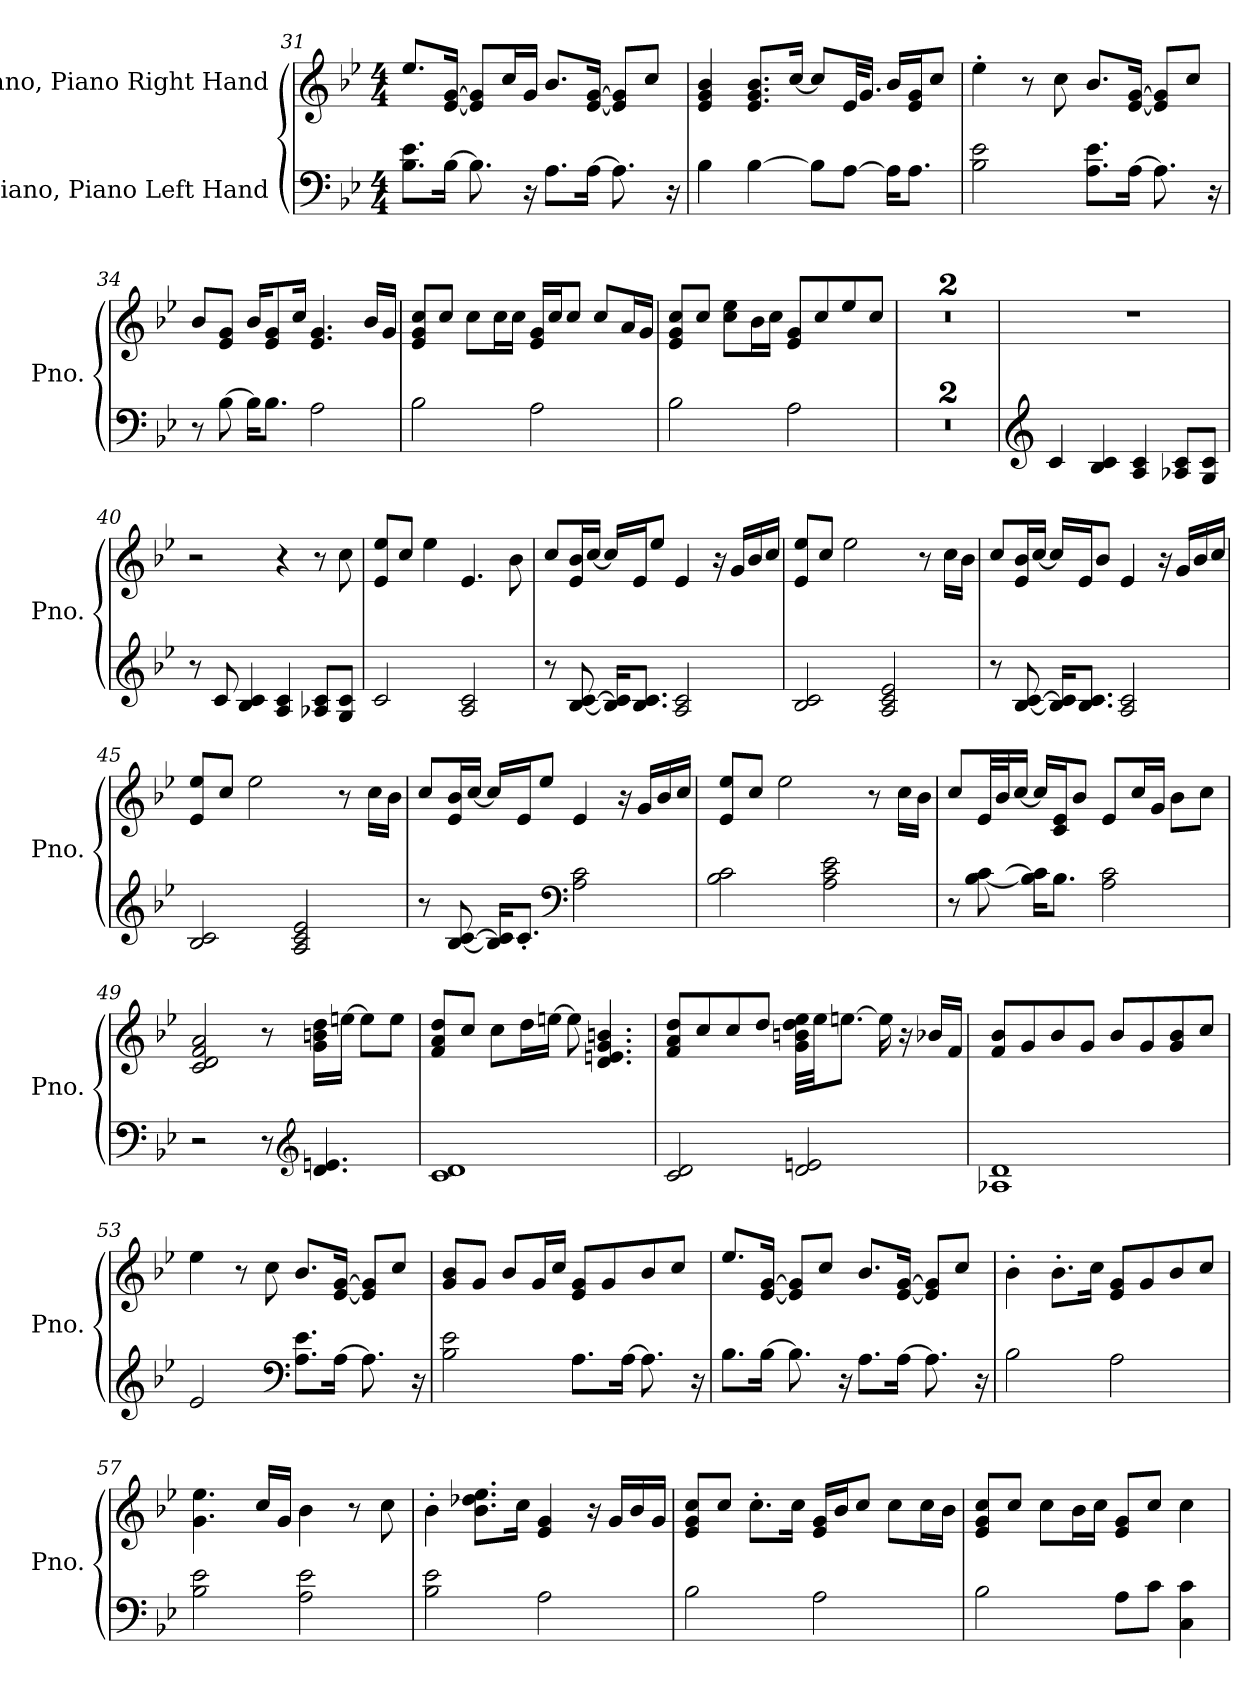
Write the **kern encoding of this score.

**kern	**kern
*part2	*part1
*staff2	*staff1
*I"Piano, Piano Left Hand	*I"Piano, Piano Right Hand
*I'Pno.	*I'Pno.
*clefF4	*clefG2
*k[b-e-]	*k[b-e-]
*M4/4	*M4/4
=31	=31
8.B-\ 8.e-\L	8.ee-/L
[16B-\Jk	[16e-/ [16g/Jk
8.B-\]	8e-/] 8g/]L
.	16cc/L
16r	16g/JJ
8.A\L	8.b-/L
[16A\Jk	[16e-/ [16g/Jk
8.A\]	8e-/] 8g/]L
.	8cc/J
16r	.
!!LO:LB:g=z
=32	=32
4B-\	4e-/ 4g/ 4b-/
[4B-\	8.e-/ 8.g/ 8.b-/L
.	[16cc/Jk
8B-\L]	8cc/L]
[8A\J	32e-/KL
.	16.g/JJ
16A\KL]	16b-/LL
8.A\J	16e-/ 16g/J
.	8cc/J
=33	=33
2B-\ 2e-\	4ee-'\
.	8r
.	8cc\
8.A\ 8.e-\L	8.b-/L
[16A\Jk	[16e-/ [16g/Jk
8.A\]	8e-/] 8g/]L
.	8cc/J
16r	.
=34	=34
8r	8b-/L
[8B-\	8e-/ 8g/J
16B-\KL]	16b-/KL
8.B-\J	8e-/ 8g/
.	16cc/Jk
2A\	4.e-/ 4.g/
.	16b-/LL
.	16g/JJ
=35	=35
2B-\	8e-/ 8g/ 8cc/L
.	8cc/J
.	8cc\L
.	16cc\L
.	16cc\JJ
2A\	16e-/ 16g/LL
.	16cc/J
.	8cc/J
.	8cc/L
.	16a/L
.	16g/JJ
!!LO:LB:g=z
=36	=36
2B-\	8e-/ 8g/ 8cc/L
.	8cc/J
.	8cc\ 8ee-\L
.	16b-\L
.	16cc\JJ
2A\	8e-/ 8g/L
.	8cc/
.	8ee-/
.	8cc/J
=37	=37
1r	1r
=38	=38
1r	1r
=39	=39
*clefG2	*
4c/	1r
4B-/ 4c/	.
4A/ 4c/	.
8A-X/ 8c/L	.
8G/ 8c/J	.
=40	=40
8r	2r
8c/	.
4B-/ 4c/	.
4A/ 4c/	4r
8A-X/ 8c/L	8r
8G/ 8c/J	8cc\
=41	=41
2c/	8e-/ 8ee-/L
.	8cc/J
.	4ee-\
2A/ 2c/	4.e-/
.	8b-\
!!LO:LB:g=z
=42	=42
8r	8cc/L
[8B-/ [8c/	16e-/ 16b-/L
.	[16cc/JJ
16B-/] 16c/]KL	16cc/LL]
8.B-/ 8.c/J	16e-/J
.	8ee-/J
2A/ 2c/	4e-/
.	16r
.	16g/LL
.	16b-/
.	16cc/JJ
=43	=43
2B-/ 2c/	8e-/ 8ee-/L
.	8cc/J
.	2ee-\
2A/ 2c/ 2e-/	.
.	8r
.	16cc\LL
.	16b-\JJ
=44	=44
8r	8cc/L
[8B-/ [8c/	16e-/ 16b-/L
.	[16cc/JJ
16B-/] 16c/]KL	16cc/LL]
8.B-/ 8.c/J	16e-/J
.	8b-/J
2A/ 2c/	4e-/
.	16r
.	16g/LL
.	16b-/
.	16cc/JJ
=45	=45
2B-/ 2c/	8e-/ 8ee-/L
.	8cc/J
.	2ee-\
2A/ 2c/ 2e-/	.
.	8r
.	16cc\LL
.	16b-\JJ
!!LO:PB:g=z
=46	=46
8r	8cc/L
[8B-/ [8c/	16e-/ 16b-/L
.	[16cc/JJ
16B-/] 16c/]KL	16cc/LL]
8.c'/J	16e-/J
.	8ee-/J
*clefF4	*
2A\ 2c\	4e-/
.	16r
.	16g/LL
.	16b-/
.	16cc/JJ
=47	=47
2B-\ 2c\	8e-/ 8ee-/L
.	8cc/J
.	2ee-\
2A\ 2c\ 2e-\	.
.	8r
.	16cc\LL
.	16b-\JJ
=48	=48
8r	8cc/L
[8B-\ [8c\	32e-/LL
.	32b-/J
.	[16cc/JJ
16B-\] 16c\]KL	16cc/LL]
8.B-\J	16c/ 16e-/J
.	8b-/J
2A\ 2c\	8e-/L
.	16cc/L
.	16g/JJ
.	8b-\L
.	8cc\J
=49	=49
2r	2c/ 2d/ 2f/ 2a/
8r	8r
*clefG2	*
4.d/ 4.en/	16g\ 16bn\ 16dd\LL
.	[16een\JJ
.	8ee\L]
.	8ee\J
!!LO:LB:g=z
=50	=50
1c 1d	8f/ 8a/ 8dd/L
.	8cc/J
.	8cc\L
.	16dd\L
.	[16een\JJ
.	8ee\]
.	4.d/ 4.en/ 4.g/ 4.bn/
=51	=51
2c/ 2d/	8f/ 8a/ 8dd/L
.	8cc/
.	8cc/
.	8dd/J
2d/ 2en/	32g\ 32bn\ 32dd\ 32ee-\LLL
.	32ee-\JJ
.	[8.een\J
.	16ee\]
.	16r
.	16b-X/LL
.	16f/JJ
=52	=52
1A-X 1d	8f/ 8b-/L
.	8g/
.	8b-/
.	8g/J
.	8b-/L
.	8g/
.	8g/ 8b-/
.	8cc/J
=53	=53
2e-/	4ee-\
.	8r
.	8cc\
*clefF4	*
8.A\ 8.e-\L	8.b-/L
[16A\Jk	[16e-/ [16g/Jk
8.A\]	8e-/] 8g/]L
.	8cc/J
16r	.
!!LO:LB:g=z
=54	=54
2B-\ 2e-\	8g/ 8b-/L
.	8g/J
.	8b-/L
.	16g/L
.	16cc/JJ
8.A\L	8e-/ 8g/L
.	8g/
[16A\Jk	.
8.A\]	8b-/
.	8cc/J
16r	.
=55	=55
8.B-\L	8.ee-/L
[16B-\Jk	[16e-/ [16g/Jk
8.B-\]	8e-/] 8g/]L
.	8cc/J
16r	.
8.A\L	8.b-/L
[16A\Jk	[16e-/ [16g/Jk
8.A\]	8e-/] 8g/]L
.	8cc/J
16r	.
=56	=56
2B-\	4b-'\
.	8.b-'\L
.	16cc\Jk
2A\	8e-/ 8g/L
.	8g/
.	8b-/
.	8cc/J
=57	=57
2B-\ 2e-\	4.g\ 4.ee-\
.	16cc/LL
.	16g/JJ
2A\ 2e-\	4b-\
.	8r
.	8cc\
!!LO:LB:g=z
=58	=58
2B-\ 2e-\	4b-'\
.	8.b-\ 8.dd-X\ 8.ee-\L
.	16cc\Jk
2A\	4e-/ 4g/
.	16r
.	16g/LL
.	16b-/
.	16g/JJ
=59	=59
2B-\	8e-/ 8g/ 8cc/L
.	8cc/J
.	8.cc'\L
.	16cc\Jk
2A\	16e-/ 16g/LL
.	16b-/J
.	8cc/J
.	8cc\L
.	16cc\L
.	16b-\JJ
=60	=60
2B-\	8e-/ 8g/ 8cc/L
.	8cc/J
.	8cc\L
.	16b-\L
.	16cc\JJ
8A\L	8e-/ 8g/L
8c\J	8cc/J
4C\ 4c\	4cc\
=	=
*-	*-
